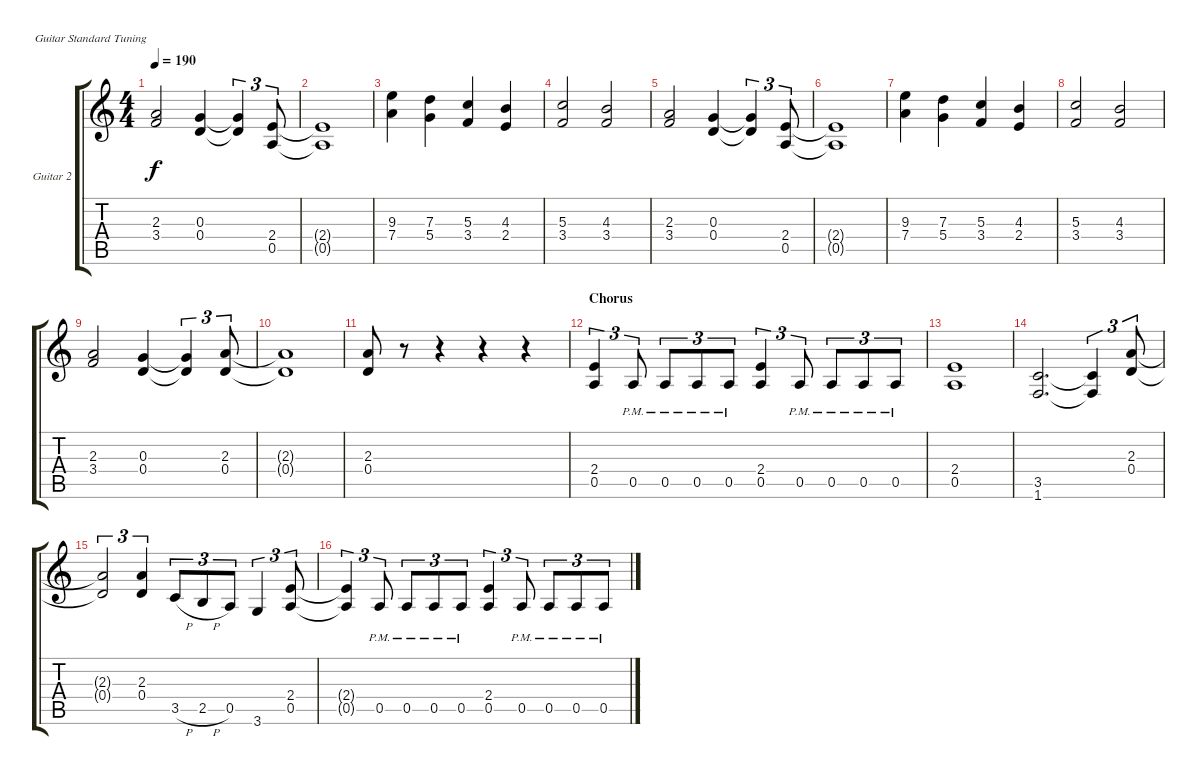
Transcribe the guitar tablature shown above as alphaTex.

\bracketExtendMode groupsimilarinstruments
\firstSystemTrackNameOrientation horizontal
\otherSystemsTrackNameOrientation horizontal
\track ("Guitar 2" "Guitar 2") {instrument distortionguitar}
\staff {score tabs}
\tuning (E4 B3 G3 D3 A2 E2)
\ts (4 4)
\tempo 190
\clef g2
\ks c
(3.4 2.3).2{dy f} (0.4 0.3).4 (0.4{t} 0.3{t}).4{tu (3 2)} (0.5 2.4).8{tu (3 2)} |
(0.5{t} 2.4{t}).1 |
(7.4 9.3).4 (5.4 7.3).4 (3.4 5.3).4 (2.4 4.3).4 |
(3.4 5.3).2 (3.4 4.3).2 |
(3.4 2.3).2 (0.4 0.3).4 (0.4{t} 0.3{t}).4{tu (3 2)} (0.5 2.4).8{tu (3 2)} |
(0.5{t} 2.4{t}).1 |
(7.4 9.3).4 (5.4 7.3).4 (3.4 5.3).4 (2.4 4.3).4 |
(3.4 5.3).2 (3.4 4.3).2 |
(3.4 2.3).2 (0.4 0.3).4 (0.4{t} 0.3{t}).4{tu (3 2)} (0.4 2.3).8{tu (3 2)} |
(0.4{t} 2.3{t}).1 |
(0.4 2.3).8 r.8 r.4 r.4 r.4 |
\section ("" "Chorus")
(0.5 2.4).4{tu (3 2)} 0.5{pm}.8{tu (3 2)} 0.5{pm}.8{tu (3 2)} 0.5{pm}.8{tu (3 2)} 0.5{pm}.8{tu (3 2)} (0.5 2.4).4{tu (3 2)} 0.5{pm}.8{tu (3 2)} 0.5{pm}.8{tu (3 2)} 0.5{pm}.8{tu (3 2)} 0.5{pm}.8{tu (3 2)} |
(0.5 2.4).1 |
(1.6 3.5).2{d} (1.6{t} 3.5{t}).4{tu (3 2)} (0.4 2.3).8{tu (3 2)} |
(0.4{t} 2.3{t}).2{tu (3 2)} (0.4 2.3).4{tu (3 2)} 3.5{h}.8{tu (3 2)} 2.5{h}.8{tu (3 2)} 0.5.8{tu (3 2)} 3.6.4{tu (3 2)} (0.5 2.4).8{tu (3 2)} |
(0.5{t} 2.4{t}).4{tu (3 2)} 0.5{pm}.8{tu (3 2)} 0.5{pm}.8{tu (3 2)} 0.5{pm}.8{tu (3 2)} 0.5{pm}.8{tu (3 2)} (0.5 2.4).4{tu (3 2)} 0.5{pm}.8{tu (3 2)} 0.5{pm}.8{tu (3 2)} 0.5{pm}.8{tu (3 2)} 0.5{pm}.8{tu (3 2)}
